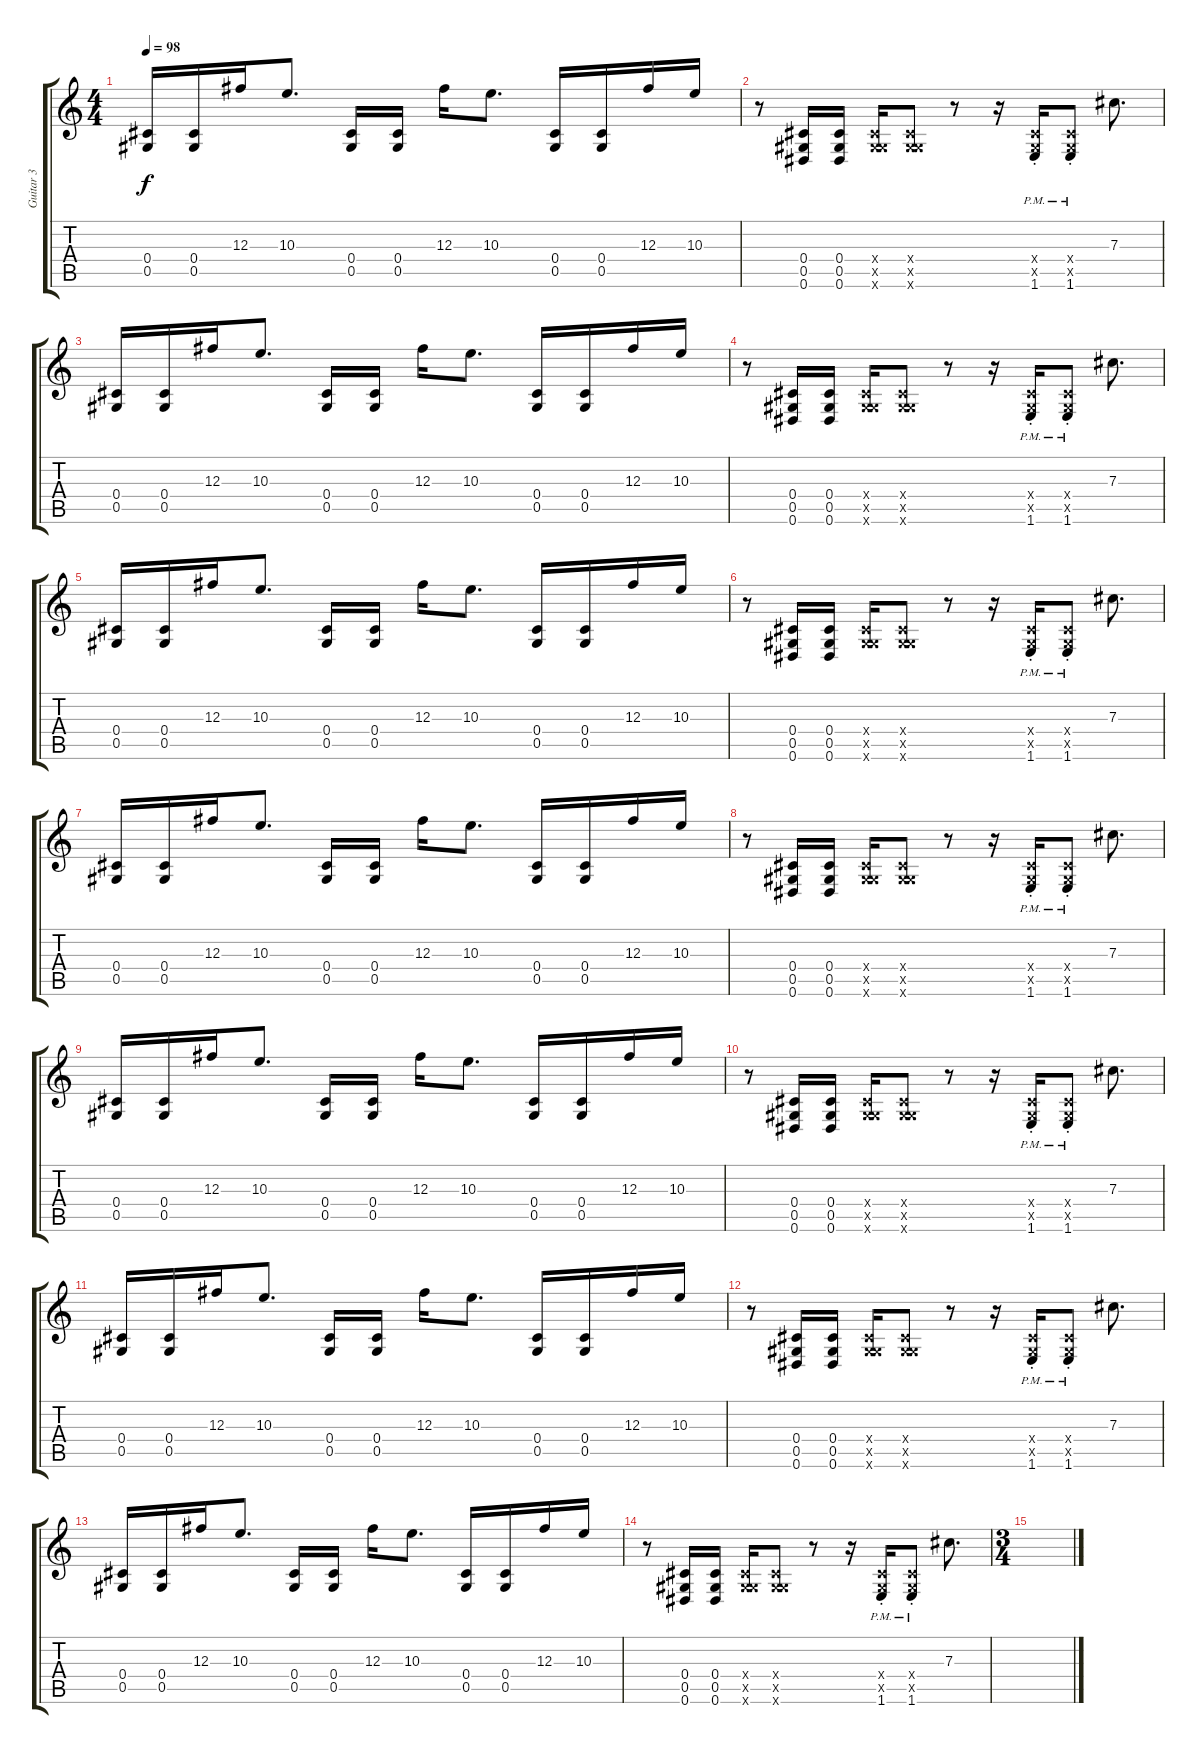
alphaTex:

\track ("Guitar 3" "Guitar 3") {instrument overdrivenguitar}
\staff {score tabs}
\tuning (Eb4 Bb3 Gb3 Db3 Ab2 Eb2) {hide}
\ts (4 4)
\tempo 98
\clef g2
\ks c
(0.4 0.5).16{dy f} (0.4 0.5).16 12.3.16 10.3.8{d} (0.4 0.5).16 (0.4 0.5).16 12.3.16 10.3.8{d} (0.4 0.5).16 (0.4 0.5).16 12.3.16 10.3.16 |
r.8 (0.4 0.5 0.6).16 (0.4 0.5 0.6).16 (0.4{x} 0.5{x} 5.6{x}).16 (0.4{x} 0.5{x} 5.6{x}).8 r.8 r.16 (0.4{x} 0.5{x} 1.6{pm st}).16 (0.4{x} 0.5{x} 1.6{pm st}).8 7.3.8{d} |
(0.4 0.5).16 (0.4 0.5).16 12.3.16 10.3.8{d} (0.4 0.5).16 (0.4 0.5).16 12.3.16 10.3.8{d} (0.4 0.5).16 (0.4 0.5).16 12.3.16 10.3.16 |
r.8 (0.4 0.5 0.6).16 (0.4 0.5 0.6).16 (0.4{x} 0.5{x} 5.6{x}).16 (0.4{x} 0.5{x} 5.6{x}).8 r.8 r.16 (0.4{x} 0.5{x} 1.6{pm st}).16 (0.4{x} 0.5{x} 1.6{pm st}).8 7.3.8{d} |
(0.4 0.5).16 (0.4 0.5).16 12.3.16 10.3.8{d} (0.4 0.5).16 (0.4 0.5).16 12.3.16 10.3.8{d} (0.4 0.5).16 (0.4 0.5).16 12.3.16 10.3.16 |
r.8 (0.4 0.5 0.6).16 (0.4 0.5 0.6).16 (0.4{x} 0.5{x} 5.6{x}).16 (0.4{x} 0.5{x} 5.6{x}).8 r.8 r.16 (0.4{x} 0.5{x} 1.6{pm st}).16 (0.4{x} 0.5{x} 1.6{pm st}).8 7.3.8{d} |
(0.4 0.5).16 (0.4 0.5).16 12.3.16 10.3.8{d} (0.4 0.5).16 (0.4 0.5).16 12.3.16 10.3.8{d} (0.4 0.5).16 (0.4 0.5).16 12.3.16 10.3.16 |
r.8 (0.4 0.5 0.6).16 (0.4 0.5 0.6).16 (0.4{x} 0.5{x} 5.6{x}).16 (0.4{x} 0.5{x} 5.6{x}).8 r.8 r.16 (0.4{x} 0.5{x} 1.6{pm st}).16 (0.4{x} 0.5{x} 1.6{pm st}).8 7.3.8{d} |
(0.4 0.5).16 (0.4 0.5).16 12.3.16 10.3.8{d} (0.4 0.5).16 (0.4 0.5).16 12.3.16 10.3.8{d} (0.4 0.5).16 (0.4 0.5).16 12.3.16 10.3.16 |
r.8 (0.4 0.5 0.6).16 (0.4 0.5 0.6).16 (0.4{x} 0.5{x} 5.6{x}).16 (0.4{x} 0.5{x} 5.6{x}).8 r.8 r.16 (0.4{x} 0.5{x} 1.6{pm st}).16 (0.4{x} 0.5{x} 1.6{pm st}).8 7.3.8{d} |
(0.4 0.5).16 (0.4 0.5).16 12.3.16 10.3.8{d} (0.4 0.5).16 (0.4 0.5).16 12.3.16 10.3.8{d} (0.4 0.5).16 (0.4 0.5).16 12.3.16 10.3.16 |
r.8 (0.4 0.5 0.6).16 (0.4 0.5 0.6).16 (0.4{x} 0.5{x} 5.6{x}).16 (0.4{x} 0.5{x} 5.6{x}).8 r.8 r.16 (0.4{x} 0.5{x} 1.6{pm st}).16 (0.4{x} 0.5{x} 1.6{pm st}).8 7.3.8{d} |
(0.4 0.5).16 (0.4 0.5).16 12.3.16 10.3.8{d} (0.4 0.5).16 (0.4 0.5).16 12.3.16 10.3.8{d} (0.4 0.5).16 (0.4 0.5).16 12.3.16 10.3.16 |
r.8 (0.4 0.5 0.6).16 (0.4 0.5 0.6).16 (0.4{x} 0.5{x} 5.6{x}).16 (0.4{x} 0.5{x} 5.6{x}).8 r.8 r.16 (0.4{x} 0.5{x} 1.6{pm st}).16 (0.4{x} 0.5{x} 1.6{pm st}).8 7.3.8{d} |
\ts (3 4)
